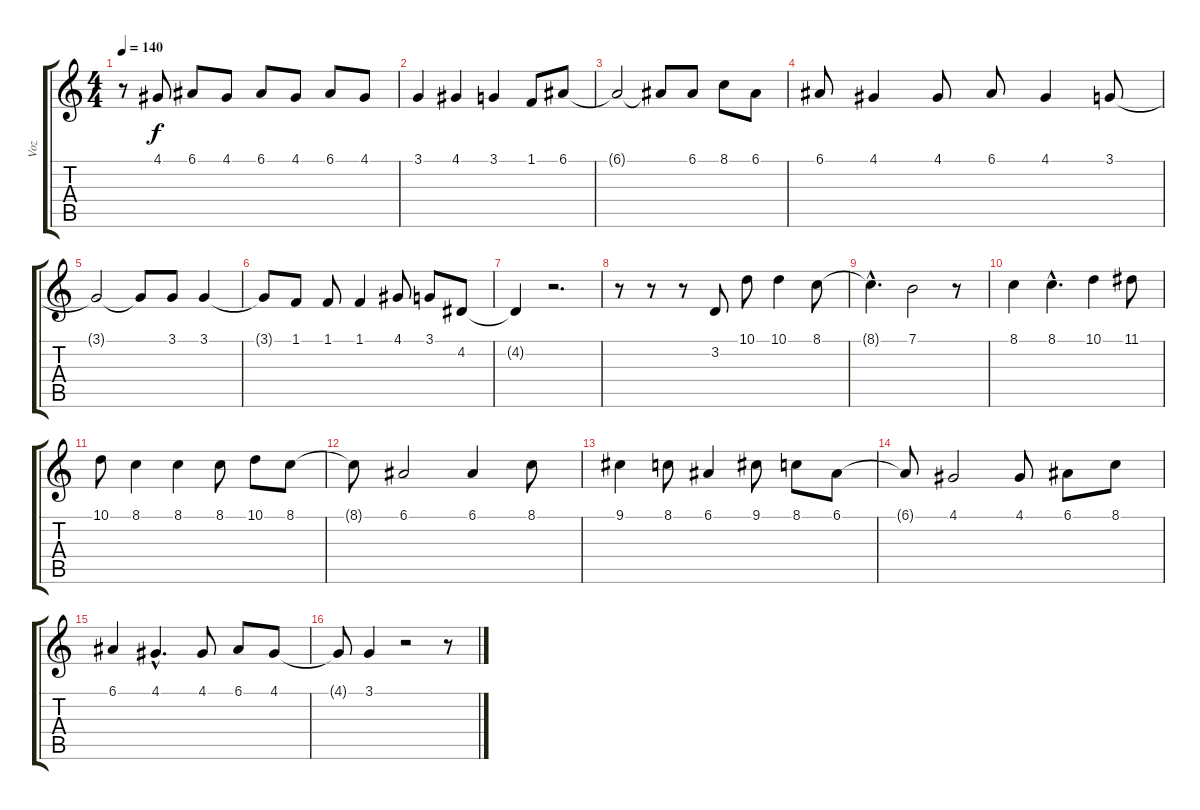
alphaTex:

\track ("Voz" "Voz") {instrument acousticgrandpiano}
\staff {score tabs}
\tuning (E4 B3 G3 D3 A2 E2) {hide}
\ts (4 4)
\tempo 140
\clef g2
\ks c
r.8{dy f} 4.1.8 6.1.8 4.1.8 6.1.8 4.1.8 6.1.8 4.1.8 |
3.1.4 4.1.4 3.1.4 1.1.8 6.1.8 |
6.1{t}.2 6.1{t}.8 6.1.8 8.1.8 6.1.8 |
6.1.8 4.1.4 4.1.8 6.1.8 4.1.4 3.1.8 |
3.1{t}.2 3.1{t}.8 3.1.8 3.1.4 |
3.1{t}.8 1.1.8 1.1.8 1.1.4 4.1.8 3.1.8 4.2.8 |
4.2{t}.4 r.2{d} |
r.8 r.8 r.8 3.2.8 10.1.8 10.1.4 8.1.8 |
8.1{hac t}.4{d} 7.1.2 r.8 |
8.1.4 8.1{hac}.4{d} 10.1.4 11.1.8 |
10.1.8 8.1.4 8.1.4 8.1.8 10.1.8 8.1.8 |
8.1{t}.8 6.1.2 6.1.4 8.1.8 |
9.1.4 8.1.8 6.1.4 9.1.8 8.1.8 6.1.8 |
6.1{t}.8 4.1.2 4.1.8 6.1.8 8.1.8 |
6.1.4 4.1{hac}.4{d} 4.1.8 6.1.8 4.1.8 |
4.1{t}.8 3.1.4 r.2 r.8
